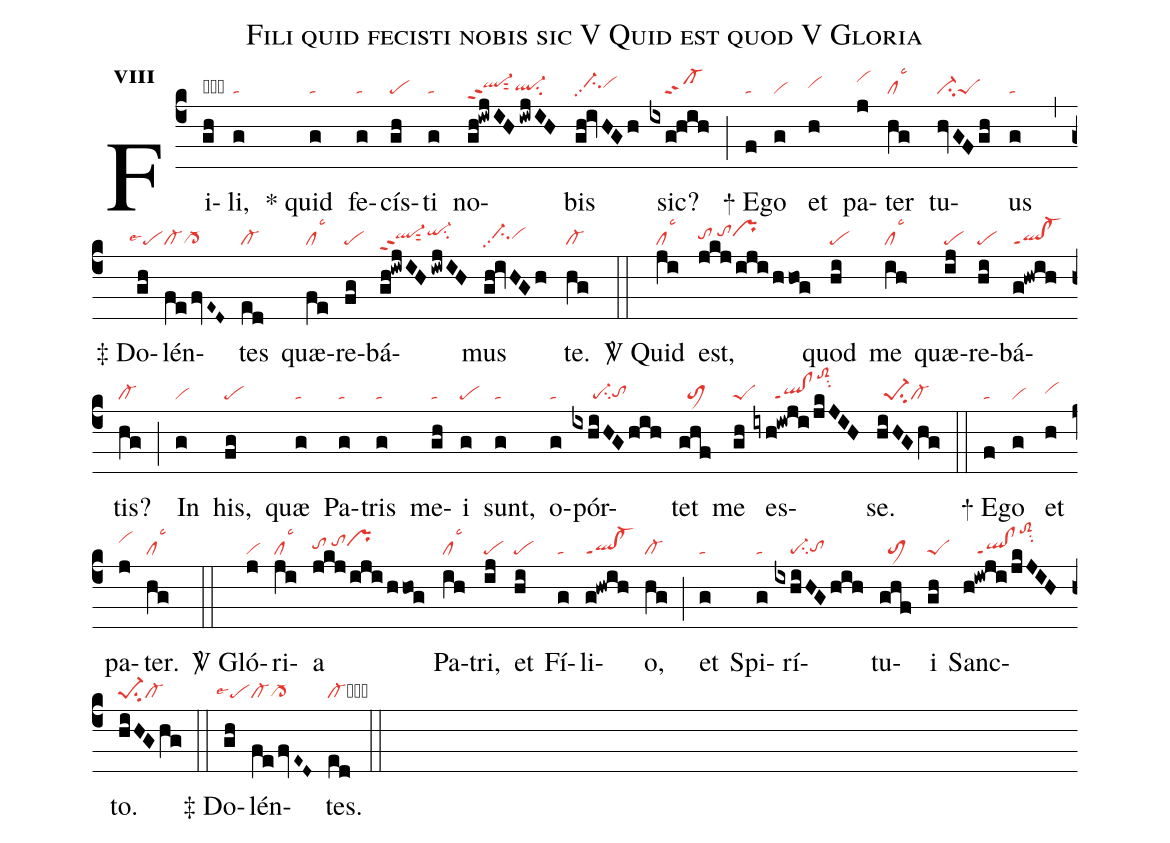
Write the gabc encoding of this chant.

name:Fili quid fecisti nobis sic V Quid est quod V Gloria;
office-part:re;
mode:8;
nabc-lines:1;
%%
initial-style: 1;
name: Fili quid fecisti nobis sic;
mode:8;
office-part: Responsorium;
annotation: Resp.;
annotation:viii;
nabc-lines:1;
%%
(c4) Fi(gh|obpe)li,(g|ta) <sp>*</sp> quid(g|ta) fe(g|ta)cís(gh|pe)ti(g|ta) no(gh!iwjIH/iwjIH|ql-hhppt2sut2ql-hgsu2)bis(gh!ivHGh|//ci-hhpp2vihh) sic?(ixg!hih|////sf-) (;)

<sp>+</sp> E(f|ta)go(g|vi) et(h|vihh) pa(j|vihj)ter(hg|cllsc3) tu(hvGFgh|ci-peS)us(g|ta) (,) <sp>‡</sp> Do(gh|``pelse4)lén(fe/fvE~D~|cl-cl->)tes(ed|cl-) quæ(fe|cllsc3)re(fg|pe)bá(gh!iwjIH/iwjIH|ql-hhppt2sut2qi-hisu2)mus(gh!ivHGh|//ci-hhpp2vihh) te.(hg|cl-) (::)

<sp>V/</sp> Quid(ji|cllsc3) est,(jkj/iji/hhog|tohh/tohiprhi) quod(hi|pe) me(ih|cllsc3) quæ(ij|pe)re(hi|pe)bá(g!hwih|ql!cl-ppt1)tis?(hg|cl-) (;) In(g|vi) his,(fg|pe) quæ(g|ta) Pa(g|ta)tris(g|ta) me(gh|ta)i(g|pe) sunt,(g|ta) o(g|ta)pór(ixhiHGhih|/////pe-su2tohg)tet(ghf|//toM1) me(gh|peS) es(iyh!iwji/jkJIH|/////ql!clppt1toS2hmsu2)se.(hiHGhg|//pe-1su2cl-) (::)

<sp>+</sp> E(f|ta)go(g|vi) et(h|vihh) pa(j|vihj)ter.(hg|cllsc3) (::)

<sp>V/</sp> Gló(j|vi)ri(ji|cllsc3)a(jkj/iji/hhog|tohh/tohiprhi) Pa(ih|cllsc3)tri,(ij|pe) et(hi|pe) Fí(g|ta)li(g!hwih|ql!cl-ppt1)o,(hg|cl-) (;) et(g|ta) Spi(g|ta)rí(ixhiHGhih|////pe-su2tohg)tu(ghf|//toM1)i(gh|peS) Sanc(h!iwji/jkJIH|///ql!clppt1toS2hmsu2)to.(hiHGhg|pe-1su2cl-) (::)

<sp>‡</sp> Do(gh|``pelse4)lén(fe/fvE~D~|cl-cl->)tes.(ed|cl-cb) (::)
